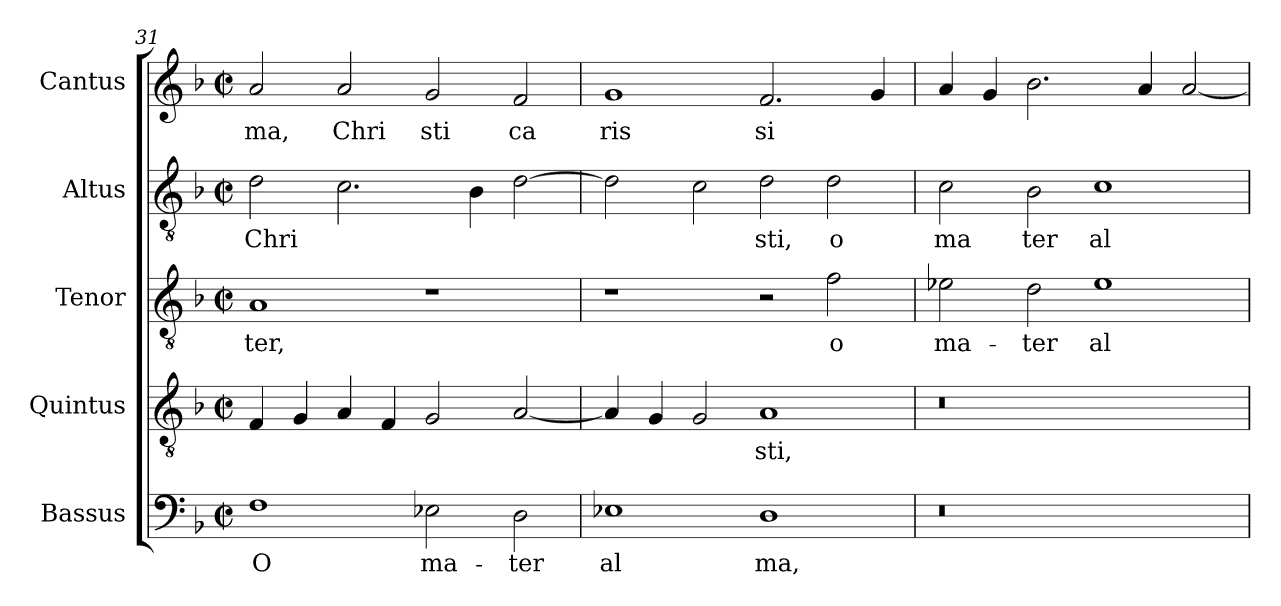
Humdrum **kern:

**kern	**text	**kern	**text	**kern	**text	**kern	**text	**kern	**text
*part5	*part5	*part4	*part4	*part3	*part3	*part2	*part2	*part1	*part1
*staff5	*staff5	*staff4	*staff4	*staff3	*staff3	*staff2	*staff2	*staff1	*staff1
*I"Bassus	*	*I"Quintus	*	*I"Tenor	*	*I"Altus	*	*I"Cantus	*
*clefF4	*	*clefGv2	*	*clefGv2	*	*clefGv2	*	*clefG2	*
*k[b-]	*	*k[b-]	*	*k[b-]	*	*k[b-]	*	*k[b-]	*
*F:	*	*F:	*	*F:	*	*F:	*	*F:	*
*M2/2	*	*M2/2	*	*M2/2	*	*M2/2	*	*M2/2	*
*met(c|)	*	*met(c|)	*	*met(c|)	*	*met(c|)	*	*met(c|)	*
=31	=31	=31	=31	=31	=31	=31	=31	=31	=31
!	!LO:LY:b:cj	!	!	!	!LO:LY:b:cj	!	!LO:LY:b	!	!LO:LY:b:cj
1F	O	4F/	.	1A	-ter,	2d\	Chri	2a/	ma,
.	.	4G/	.	.	.	.	.	.	.
!	!	!	!	!	!	!	!	!	!LO:LY:b:cj
.	.	4A/	.	.	.	2.c\	.	2a/	Chri
.	.	4F/	.	.	.	.	.	.	.
!	!LO:LY:b:cj	!	!	!	!	!	!	!	!LO:LY:b:cj
2E-\	ma-	2G/	.	1r	.	.	.	2g/	sti
.	.	.	.	.	.	4B-\	.	.	.
!	!LO:LY:b:cj	!	!	!	!	!	!	!	!LO:LY:b:cj
2D\	-ter	[>2A/	.	.	.	[>2d\	.	2f/	ca
!!LO:LB:g=z
=32	=32	=32	=32	=32	=32	=32	=32	=32	=32
!	!LO:LY:b:cj	!	!	!	!	!	!	!	!LO:LY:b:cj
1E-	al	4A/]	.	1r	.	2d\]	.	1g	ris
.	.	4G/	.	.	.	.	.	.	.
.	.	2G/	.	.	.	2c\	.	.	.
!	!LO:LY:b:cj	!	!LO:LY:b:cj	!	!	!	!LO:LY:b:cj	!	!LO:LY:b:cj
1D	ma,	1A	-sti,	2r	.	2d\	sti,	2.f/	si
!	!	!	!	!	!LO:LY:b:cj	!	!LO:LY:b:cj	!	!
.	.	.	.	2f\	o	2d\	o	.	.
.	.	.	.	.	.	.	.	4g/	.
=33	=33	=33	=33	=33	=33	=33	=33	=33	=33
!	!	!	!	!	!LO:LY:b:cj	!	!LO:LY:b:cj	!	!
0r	.	0r	.	2e-\	ma-	2c\	ma	4a/	.
.	.	.	.	.	.	.	.	4g/	.
!	!	!	!	!	!LO:LY:b:cj	!	!LO:LY:b:cj	!	!
.	.	.	.	2d\	-ter	2B-\	ter	2.b-\	.
!	!	!	!	!	!LO:LY:b:cj	!	!LO:LY:b:cj	!	!
.	.	.	.	1e-	al-	1c	al	.	.
.	.	.	.	.	.	.	.	4a/	.
.	.	.	.	.	.	.	.	[<2a/	.
=	=	=	=	=	=	=	=	=	=
*-	*-	*-	*-	*-	*-	*-	*-	*-	*-
